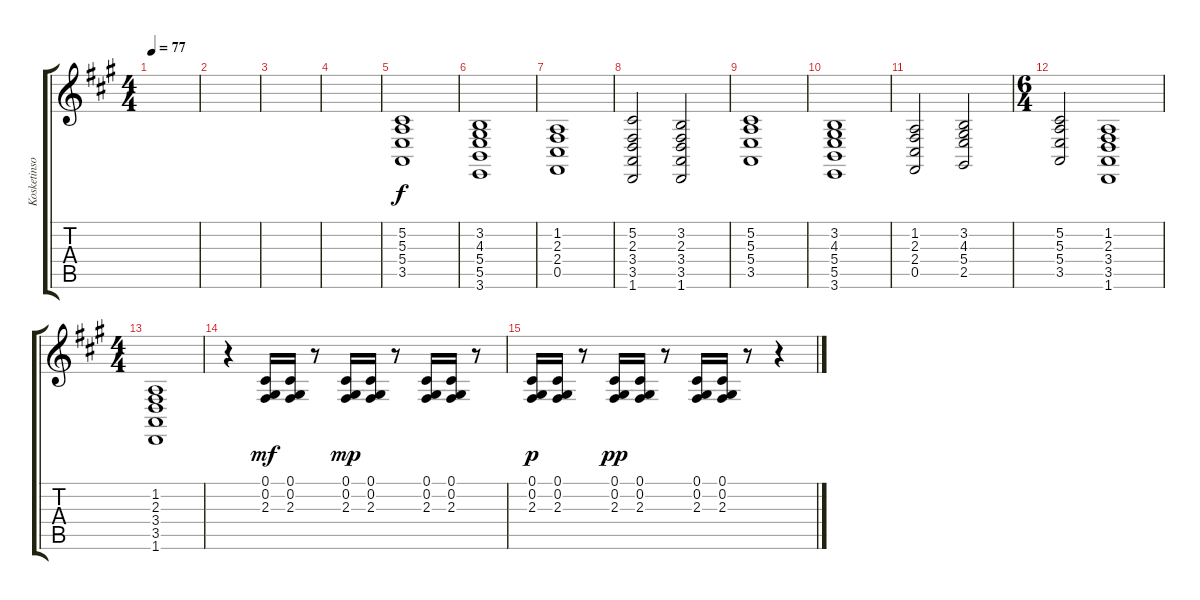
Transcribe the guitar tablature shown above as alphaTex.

\track ("Kosketinsoittimet" "Kosketinso") {instrument stringensemble1}
\staff {score tabs}
\tuning (Db4 Ab3 E3 B2 Gb2 Db2) {hide}
\ts (4 4)
\tempo 77
\clef g2
\ks f#minor
|
|
|
|
(5.2 5.3 5.4 3.5).1{dy f} |
(3.2 4.3 5.4 5.5 3.6).1 |
(1.2 2.3 2.4 0.5).1 |
(5.2 2.3 3.4 3.5 1.6).2 (3.2 2.3 3.4 3.5 1.6).2 |
(5.2 5.3 5.4 3.5).1 |
(3.2 4.3 5.4 5.5 3.6).1 |
(1.2 2.3 2.4 0.5).2 (3.2 4.3 5.4 2.5).2 |
\ts (6 4)
(5.2 5.3 5.4 3.5).2 (1.2 2.3 3.4 3.5 1.6).1 |
\ts (4 4)
(1.2 2.3 3.4 3.5 1.6).1 |
r.4 (0.1 0.2 2.3).16{dy mf} (0.1 0.2 2.3).16 r.8 (0.1 0.2 2.3).16{dy mp} (0.1 0.2 2.3).16 r.8 (0.1 0.2 2.3).16 (0.1 0.2 2.3).16 r.8 |
(0.1 0.2 2.3).16{dy p} (0.1 0.2 2.3).16 r.8 (0.1 0.2 2.3).16{dy pp} (0.1 0.2 2.3).16 r.8 (0.1 0.2 2.3).16 (0.1 0.2 2.3).16 r.8 r.4
